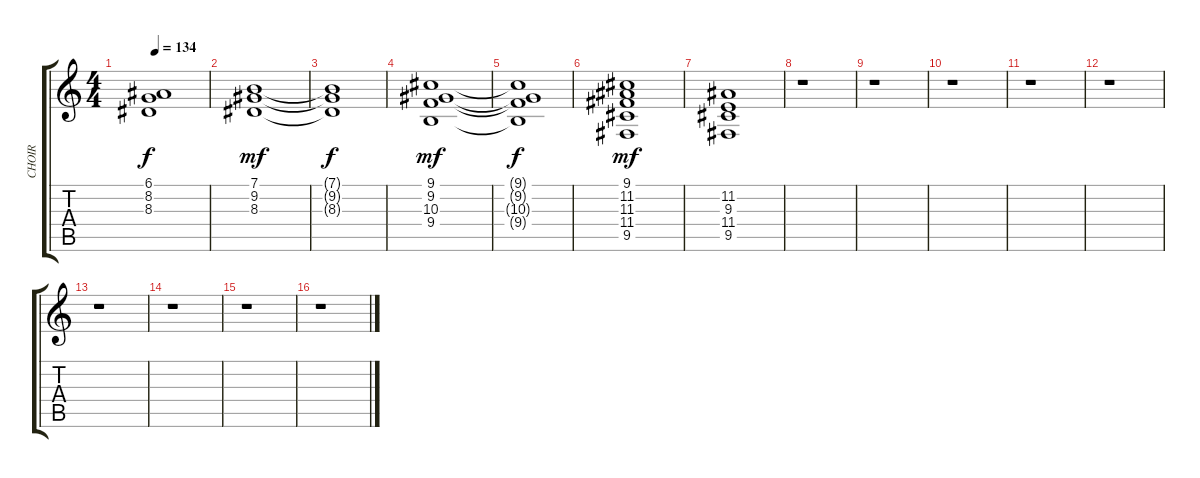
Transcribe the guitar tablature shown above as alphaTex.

\track ("CHOIR" "CHOIR") {instrument choiraahs}
\staff {score tabs}
\tuning (E4 B3 G3 D3 A2 E2) {hide}
\ts (4 4)
\tempo 134
\clef g2
\ks c
(6.1{t} 8.2{t} 8.3{t}).1{dy f} |
(7.1 9.2 8.3).1{dy mf} |
(7.1{t} 9.2{t} 8.3{t}).1{dy f} |
(9.1 9.2 10.3 9.4).1{dy mf} |
(9.1{t} 9.2{t} 10.3{t} 9.4{t}).1{dy f} |
(9.1 11.2 11.3 11.4 9.5).1{dy mf} |
(11.2 9.3 11.4 9.5).1 |
r.1 |
r.1 |
r.1 |
r.1 |
r.1 |
r.1 |
r.1 |
r.1 |
r.1
